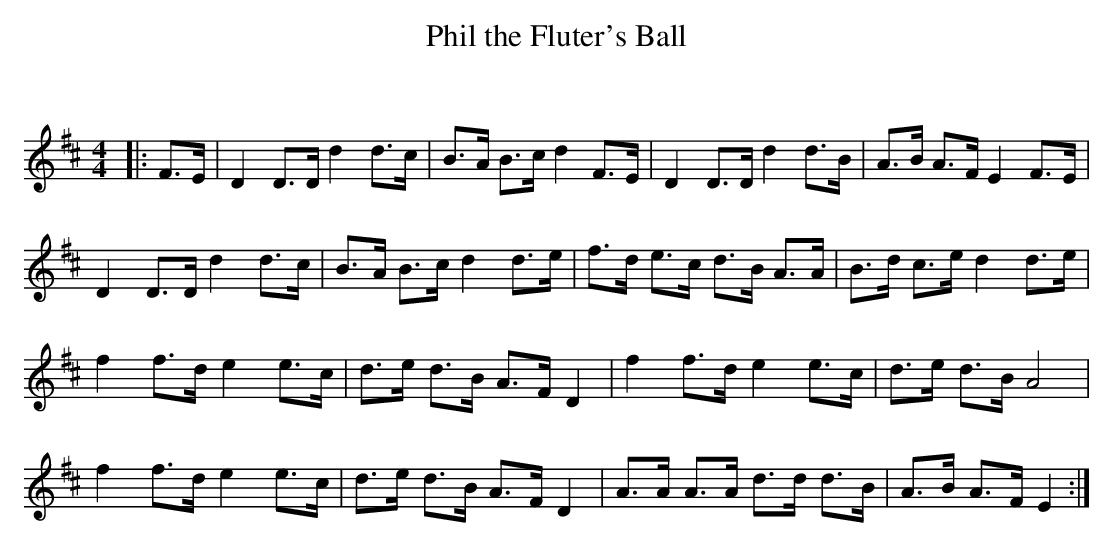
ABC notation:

X:1
T: Phil the Fluter's Ball
C:
Q: 232
K:D
M:4/4
L:1/16
|:F3E|D4 D3D d4 d3c|B3A B3c d4 F3E|D4 D3D d4 d3B|A3B A3F E4 F3E|
D4 D3D d4 d3c|B3A B3c d4 d3e|f3d e3c d3B A3A|B3d c3e d4 d3e|
f4 f3d e4 e3c|d3e d3B A3F D4|f4 f3d e4 e3c|d3e d3B A8|
f4 f3d e4 e3c|d3e d3B A3F D4|A3A A3A d3d d3B|A3B A3F E4:|
